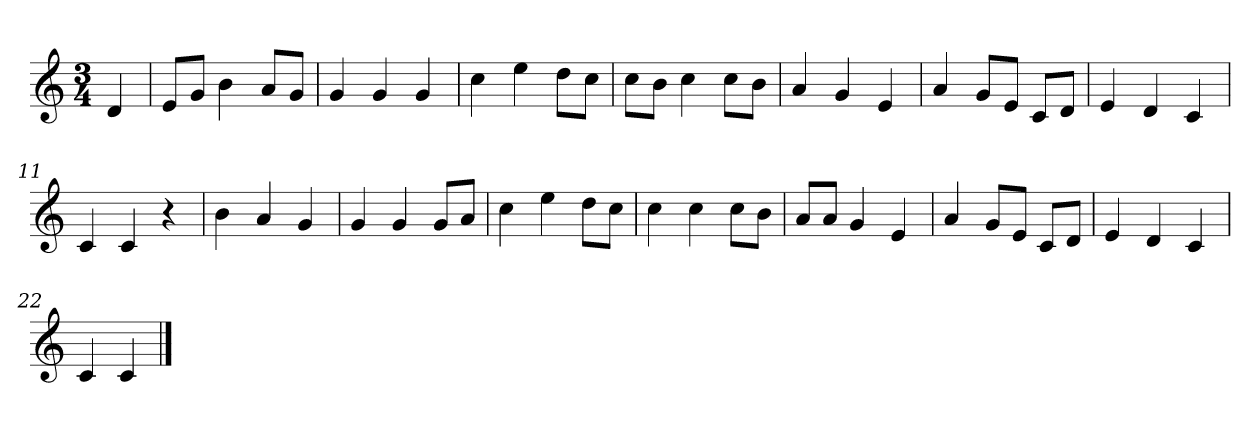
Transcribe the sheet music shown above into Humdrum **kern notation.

**kern
*part1
*staff1
*clefG2
*k[]
*C:
*M3/4
=
4d
=1
8e/L
8g/J
4b
8a/L
8g/J
=2
4g
4g
4g
=4
4cc
4ee
8dd\L
8cc\J
=5
8cc\L
8b\J
4cc
8cc\L
8b\J
=7
4a
4g
4e
=8
4a
8g/L
8e/J
8c/L
8d/J
=10
4e
4d
4c
=11
4c
4c
4r
=12
4b
4a
4g
=13
4g
4g
8g/L
8a/J
=15
4cc
4ee
8dd\L
8cc\J
=16
4cc
4cc
8cc\L
8b\J
=18
8a/L
8a/J
4g
4e
=19
4a
8g/L
8e/J
8c/L
8d/J
=21
4e
4d
4c
=22
4c
4c
==
*-
